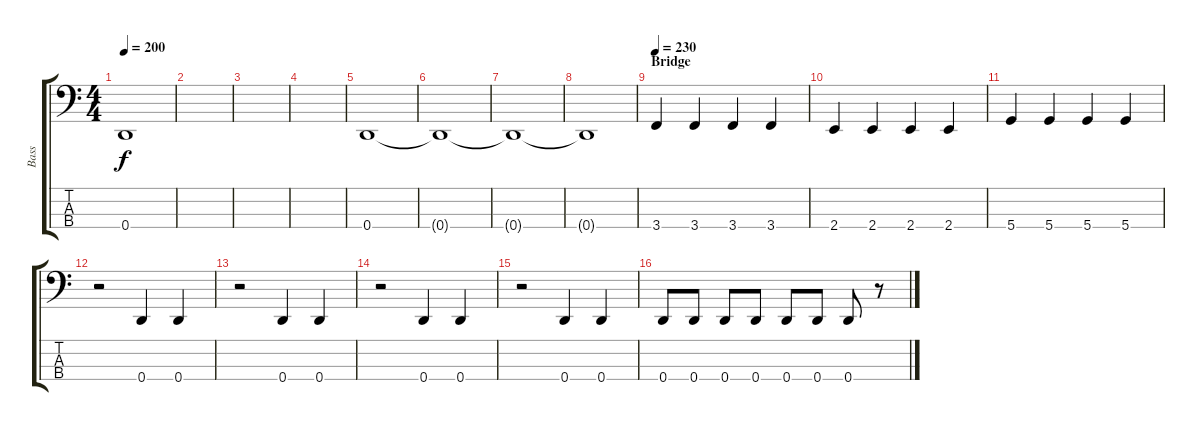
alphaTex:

\track ("Bass" "Bass") {instrument electricbasspick}
\staff {score tabs}
\tuning (F2 C2 G1 D1) {hide}
\ts (4 4)
\tempo 200
\clef f4
\ks c
0.4{t}.1{dy f} |
|
|
|
0.4.1 |
0.4{t}.1 |
0.4{t}.1 |
0.4{t}.1 |
\section ("" "Bridge")
\tempo 230
3.4.4 3.4.4 3.4.4 3.4.4 |
2.4.4 2.4.4 2.4.4 2.4.4 |
5.4.4 5.4.4 5.4.4 5.4.4 |
r.2 0.4.4 0.4.4 |
r.2 0.4.4 0.4.4 |
r.2 0.4.4 0.4.4 |
r.2 0.4.4 0.4.4 |
0.4.8 0.4.8 0.4.8 0.4.8 0.4.8 0.4.8 0.4.8 r.8
